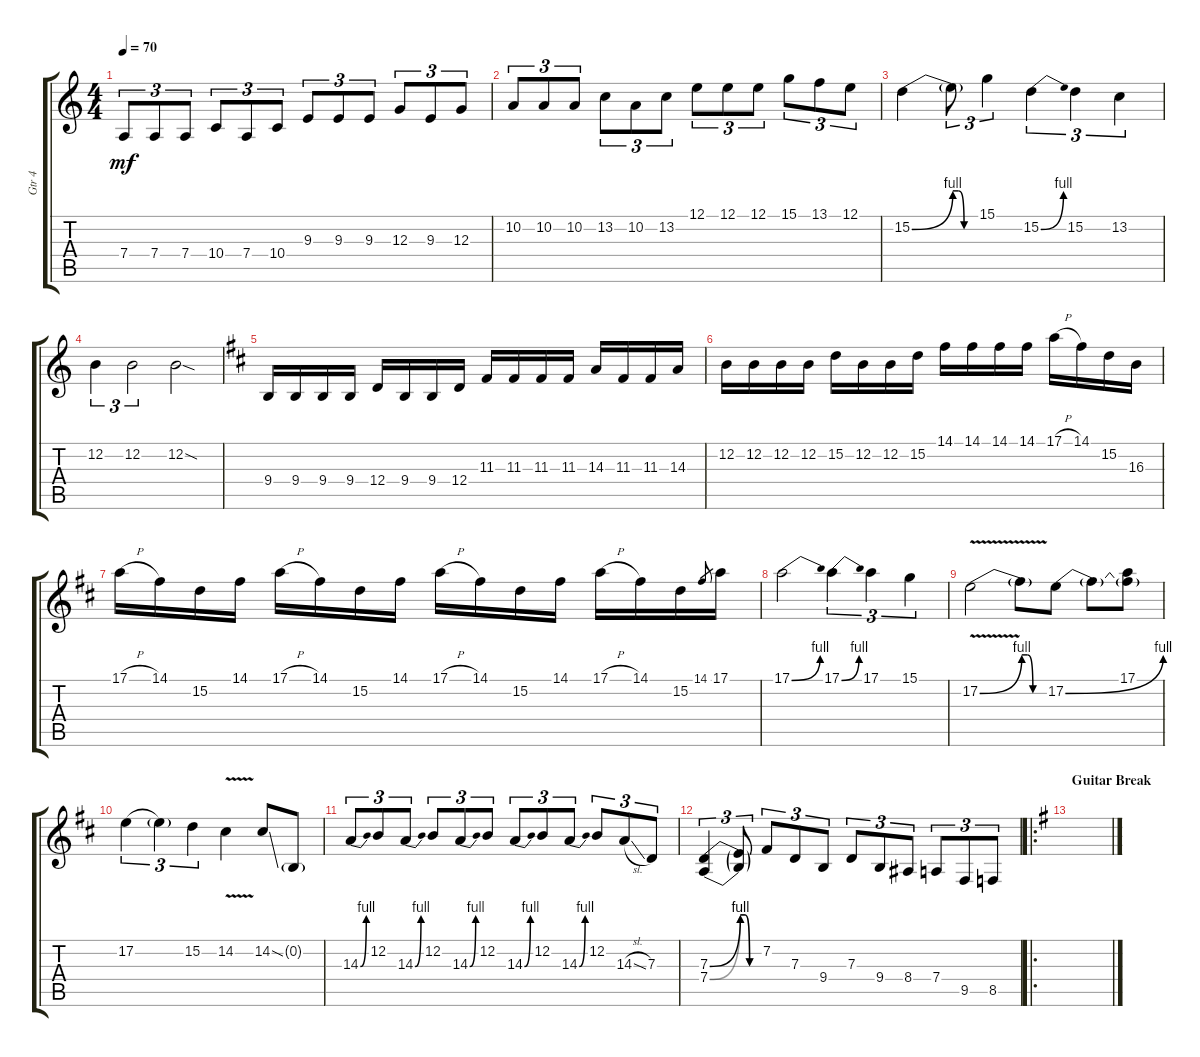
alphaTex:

\track ("Gtr 4" "Gtr 4") {instrument acousticgrandpiano}
\staff {score tabs}
\tuning (E4 B3 G3 D3 A2 E2) {hide}
\ts (4 4)
\tempo 70
\clef g2
\ks c
7.4.8{tu (3 2) dy mf} 7.4.8{tu (3 2)} 7.4.8{tu (3 2)} 10.4.8{tu (3 2)} 7.4.8{tu (3 2)} 10.4.8{tu (3 2)} 9.3.8{tu (3 2)} 9.3.8{tu (3 2)} 9.3.8{tu (3 2)} 12.3.8{tu (3 2)} 9.3.8{tu (3 2)} 12.3.8{tu (3 2)} |
10.2.8{tu (3 2)} 10.2.8{tu (3 2)} 10.2.8{tu (3 2)} 13.2.8{tu (3 2)} 10.2.8{tu (3 2)} 13.2.8{tu (3 2)} 12.1.8{tu (3 2)} 12.1.8{tu (3 2)} 12.1.8{tu (3 2)} 15.1.8{tu (3 2)} 13.1.8{tu (3 2)} 12.1.8{tu (3 2)} |
15.2{be (bend 0 0 60 4)}.4 15.2{be (custom 0 4 15 4 30 0 60 0) t}.8{tu (3 2)} 15.1.4{tu (3 2)} 15.2{be (bend 0 0 60 4)}.4{tu (3 2)} 15.2.4{tu (3 2)} 13.2.4{tu (3 2)} |
12.2.4{tu (3 2)} 12.2.2{tu (3 2)} 12.2{sod}.2 |
\ks d
9.4.16 9.4.16 9.4.16 9.4.16 12.4.16 9.4.16 9.4.16 12.4.16 11.3.16 11.3.16 11.3.16 11.3.16 14.3.16 11.3.16 11.3.16 14.3.16 |
12.2.16 12.2.16 12.2.16 12.2.16 15.2.16 12.2.16 12.2.16 15.2.16 14.1.16 14.1.16 14.1.16 14.1.16 17.1{h}.16 14.1.16 15.2.16 16.3.16 |
17.1{h}.16 14.1.16 15.2.16 14.1.16 17.1{h}.16 14.1.16 15.2.16 14.1.16 17.1{h}.16 14.1.16 15.2.16 14.1.16 17.1{h}.16 14.1.16 15.2.16 14.1.8{gr} 17.1.16 |
17.1{be (bend 0 0 60 4)}.2 17.1{be (bend 0 0 60 4)}.4{tu (3 2)} 17.1.4{tu (3 2)} 15.1.4{tu (3 2)} |
17.2{be (bend 0 0 60 4) v}.2 17.2{be (custom 0 4 15 4 30 0 60 0) v t}.8 17.2{be (bend 0 0 60 4)}.8 17.2{t}.8 (17.1 17.2{t}).8 |
17.2{be (hold 0 0 60 0)}.4{tu (3 2)} 17.2{t}.4{tu (3 2)} 15.2.4{tu (3 2)} 14.2{v}.4 14.2{ss}.8 0.2{g}.8 |
14.3{be (bend 0 0 60 4)}.8{tu (3 2)} 12.2.8{tu (3 2)} 14.3{be (bend 0 0 60 4)}.8{tu (3 2)} 12.2.8{tu (3 2)} 14.3{be (bend 0 0 60 4)}.8{tu (3 2)} 12.2.8{tu (3 2)} 14.3{be (bend 0 0 60 4)}.8{tu (3 2)} 12.2.8{tu (3 2)} 14.3{be (bend 0 0 60 4)}.8{tu (3 2)} 12.2.8{tu (3 2)} 14.3{sl}.8{tu (3 2)} 7.3.8{tu (3 2)} |
(7.3{be (bend 0 0 60 4)} 7.4{be (bend 0 0 60 4)}).4{tu (3 2)} (7.3{be (custom 0 4 15 4 30 0 60 0) t} 7.4{be (custom 0 4 15 4 30 0 60 0) t}).8{tu (3 2)} 7.2.8{tu (3 2)} 7.3.8{tu (3 2)} 9.4.8{tu (3 2)} 7.3.8{tu (3 2)} 9.4.8{tu (3 2)} 8.4.8{tu (3 2)} 7.4.8{tu (3 2)} 9.5.8{tu (3 2)} 8.5.8{tu (3 2)} |
\ro
\section ("" "Guitar Break")
\ks g
